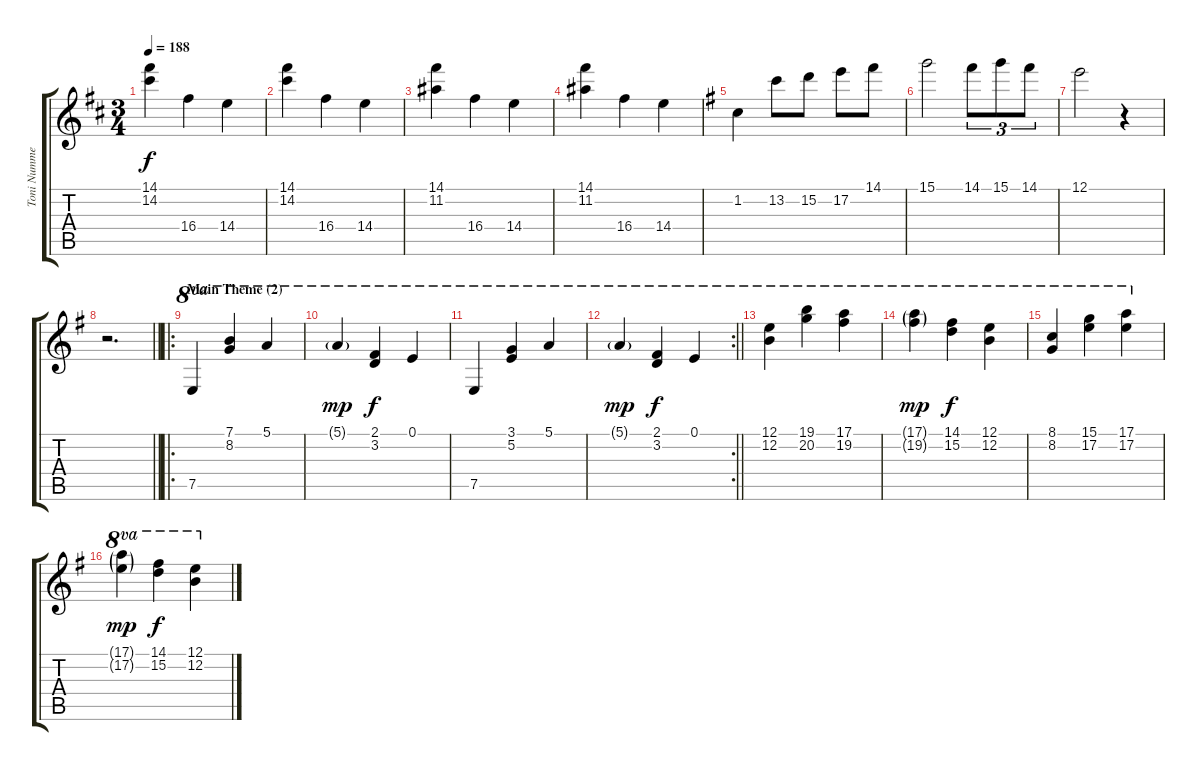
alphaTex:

\track ("Toni Nummelin (piano)" "Toni Numme") {instrument acousticgrandpiano}
\staff {score tabs}
\tuning (E5 B4 G4 D4 A3 E3) {hide}
\ts (3 4)
\tempo 188
\clef g2
\ks bminor
(14.1 14.2).4{dy f} 16.4.4 14.4.4 |
(14.1 14.2).4 16.4.4 14.4.4 |
(14.1 11.2).4 16.4.4 14.4.4 |
(14.1 11.2).4 16.4.4 14.4.4 |
\ks eminor
1.2.4 13.2.8 15.2.8 17.2.8 14.1.8 |
15.1.2 14.1.8{tu (3 2)} 15.1.8{tu (3 2)} 14.1.8{tu (3 2)} |
12.1.2 r.4 |
\barLineRight lightlight
r.2{d} |
\ro
\section ("" "Main Theme (2)")
7.5.4{ot 8va} (7.1 8.2).4{ot 8va} 5.1.4{ot 8va} |
5.1{g}.4{ot 8va dy mp} (2.1 3.2).4{ot 8va dy f} 0.1.4{ot 8va} |
7.5.4{ot 8va} (3.1 5.2).4{ot 8va} 5.1.4{ot 8va} |
\rc 2
\barLineRight lightlight
5.1{g}.4{ot 8va dy mp} (2.1 3.2).4{ot 8va dy f} 0.1.4{ot 8va} |
(12.1 12.2).4{ot 8va} (19.1 20.2).4{ot 8va} (17.1 19.2).4{ot 8va} |
(17.1{g} 19.2{g}).4{ot 8va dy mp} (14.1 15.2).4{ot 8va dy f} (12.1 12.2).4{ot 8va} |
(8.1 8.2).4{ot 8va} (15.1 17.2).4{ot 8va} (17.1 17.2).4{ot 8va} |
(17.1{g} 17.2{g}).4{ot 8va dy mp} (14.1 15.2).4{ot 8va dy f} (12.1 12.2).4{ot 8va}
